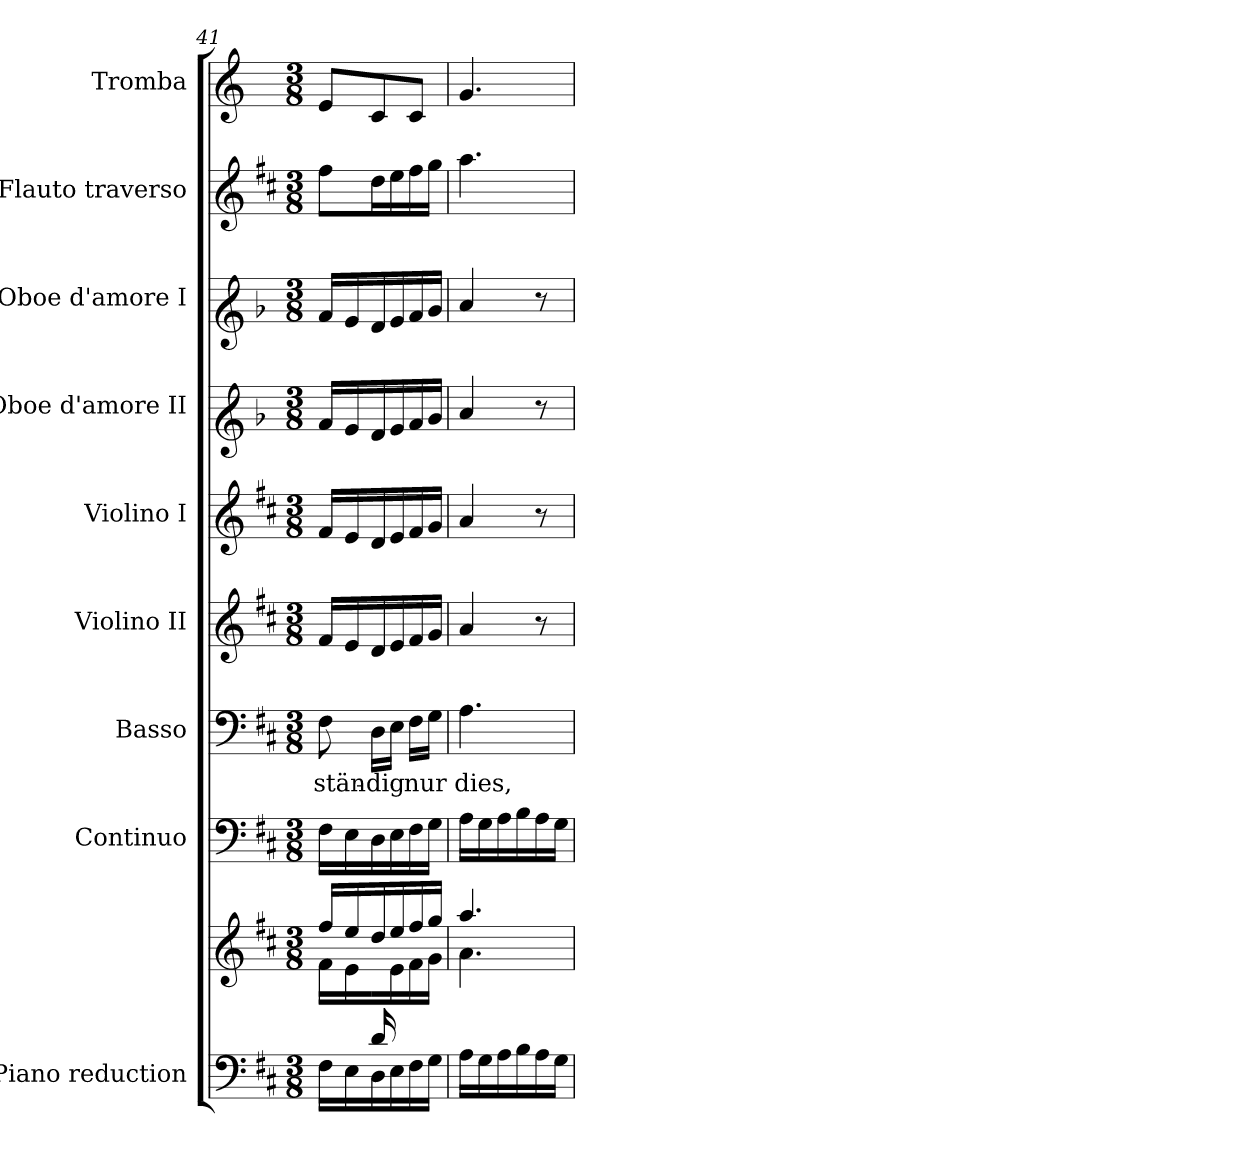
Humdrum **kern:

**kern	**kern	**kern	**kern	**text	**kern	**kern	**kern	**kern	**kern	**kern
*part9	*part9	*part8	*part7	*part7	*part6	*part5	*part4	*part3	*part2	*part1
*staff10	*staff9	*staff8	*staff7	*staff7	*staff6	*staff5	*staff4	*staff3	*staff2	*staff1
*I"Piano reduction	*	*I"Continuo	*I"Basso	*	*I"Violino II	*I"Violino I	*I"Oboe d'amore II	*I"Oboe d'amore I	*I"Flauto traverso	*I"Tromba
*I'Pno	*	*	*	*	*I'Vln	*I'Vln	*	*	*I'Fl	*
*clefF4	*clefG2	*clefF4	*clefF4	*	*clefG2	*clefG2	*clefG1	*clefG1	*clefG2	*clefG2
*	*	*	*	*	*	*	*ITrd2c3	*ITrd2c3	*	*ITrd-1c-2
*k[f#c#]	*k[f#c#]	*k[f#c#]	*k[f#c#]	*	*k[f#c#]	*k[f#c#]	*k[f#c#]	*k[f#c#]	*k[f#c#]	*k[f#c#]
*M3/8	*M3/8	*M3/8	*M3/8	*	*M3/8	*M3/8	*M3/8	*M3/8	*M3/8	*M3/8
=41	=41	=41	=41	=41	=41	=41	=41	=41	=41	=41
*^	*^	*	*	*	*	*	*	*	*	*
!	!	!	!	!	!	!LO:LY:b	!	!	!	!	!	!
8ryy	16F#\LL	16ff#/LL	16f#\LL	16F#\LL	8F#\	-stän-	16f#/LL	16f#/LL	16f#/LL	16f#/LL	8ff#\L	8f#/L
.	16E\	16ee/	16e\	16E\	.	.	16e/	16e/	16e/	16e/	.	.
!	!	!	!	!	!	!LO:LY:b	!	!	!	!	!	!
16d/	16D\	16dd/	16ryy	16D\	16D\LL	-dig	16d/	16d/	16d/	16d/	16dd\L	8d/
8.ryy	16E\	16ee/	16e\	16E\	16E\JJ	.	16e/	16e/	16e/	16e/	16ee\	.
!	!	!	!	!	!	!LO:LY:b	!	!	!	!	!	!
.	16F#\	16ff#/	16f#\	16F#\	16F#\LL	nur	16f#/	16f#/	16f#/	16f#/	16ff#\	8d/J
.	16G\JJ	16gg/JJ	16g\JJ	16G\JJ	16G\JJ	.	16g/JJ	16g/JJ	16g/JJ	16g/JJ	16gg\JJ	.
=42	=42	=42	=42	=42	=42	=42	=42	=42	=42	=42	=42	=42
!	!	!	!	!	!	!LO:LY:b	!	!	!	!	!	!
*v	*v	*	*	*	*	*	*	*	*	*	*	*
16A\LL	4.aa/	4.a\	16A\LL	4.A\	dies,	4a/	4a/	4a/	4a/	4.aa\	4.a/
16G\	.	.	16G\	.	.	.	.	.	.	.	.
16A\	.	.	16A\	.	.	.	.	.	.	.	.
16B\	.	.	16B\	.	.	.	.	.	.	.	.
16A\	.	.	16A\	.	.	8r	8r	8r	8r	.	.
16G\JJ	.	.	16G\JJ	.	.	.	.	.	.	.	.
*	*v	*v	*	*	*	*	*	*	*	*	*
=	=	=	=	=	=	=	=	=	=	=
*-	*-	*-	*-	*-	*-	*-	*-	*-	*-	*-
